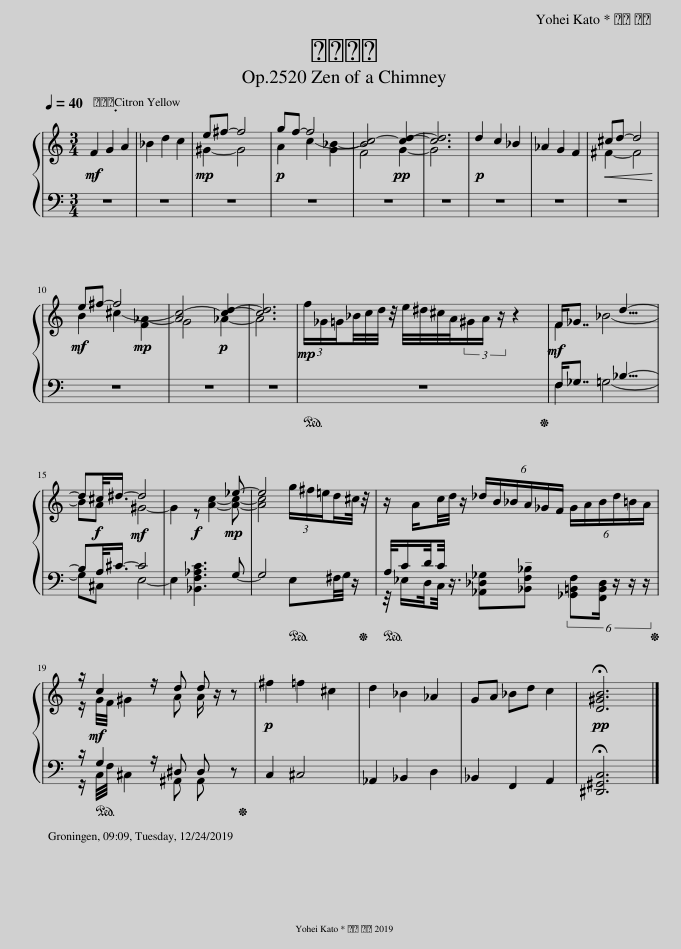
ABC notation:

X:1
%%score { ( 1 3 ) | ( 2 4 ) }
L:1/8
Q:1/4=40
M:3/4
I:linebreak $
K:C
V:1 treble
V:3 treble
V:2 bass
V:4 bass
V:1
!mf! F2 G2 A2 | _B2 d2 c2 |!mp! ^G2- G4 |!p! A2 c2- [G_B-]2 | F4!pp! G2- | %5
 G6 |!p! d2 c2 _B2 | _A2 G2 F2 |!<(! ^F2- F4!<)! |$!mf! B2 ^c2-!mp! [F_A-]2 | %10
 G4!p! _A2- | A6 |!mp! (3f/_G/=G/_B/4c/4d/4 z/4 e/4^d/4^c/4A/4(3^G/A/ z/ z2 |!mf! F2 _B4- |$ B!f!A!mf! ^G4- | %15
 G2!f! z [Ac]2-!mp! [Ac]- | [Ac]4 (3g/^f/=e/d/^c/4 z/4 | z/ A/c/4d/4 z/ (6:4:6_d/B/_B/A/_G/F/ (6:4:6G/A/B/d/=B/A/ |$ z/!mf! G/4F/4 ^G2 A A/ z/ z |!p! ^f2 =f2 ^c2 | %20
 d2 _B2 _A2 | GA _Bd c2 |!pp! !fermata![D^GB]6 |] %23
V:2
 z6 | z6 | z6 | z6 | z6 | %5
 z6 | z6 | z6 | z6 |$ z6 | %10
 z6 | z6 |!ped! z6!ped-up! | F,2 =G,4- |$ G,^C, E,4- | %15
 E,2 [_B,,F,_A,C]3 G,- | G,4!ped! E,^F,/4G,/4 z/!ped-up! |!ped! z/4 _E,/D,/4C,/4 z3/4 [_A,,_D,_G,]!tenuto![_B,,F,_B,] (6:4:5[_G,,=B,,F,][F,,B,,D,]/ z/ z/ z/!ped-up! |$ z/!ped! C,/4F,/4 ^C,2 ^A,, A,, z!ped-up! | C,2 ^C,4 | %20
 _A,,2 _B,,2 D,2 | _B,,2 F,,2 A,,2 | !fermata![^D,,^G,,C,]6 |] %23
V:3
 x6 | x6 | e^f- f4 | gf- f4 | [Bc-]4 [cd]2- | %5
 [cd]6 | x6 | x6 | ^cd- d4 |$ e^f- f4 | %10
 [Ac-]4 [cd]2- | [cd]6 | x6 | F/_G7/4 d15/4- |$ d^c/<^d/- d4 | %15
 x5 _e- | e4 x2 | x6 |$ z/ c2 z/ d d x | x6 | %20
 x6 | x6 | x6 |] %23
V:4
 x6 | x6 | x6 | x6 | x6 | %5
 x6 | x6 | x6 | x6 |$ x6 | %10
 x6 | x6 | x6 | F,/_G,7/4 _B,15/4- |$ B,A,/<^C/- C4 | %15
 x6 | x6 | A,/4C/D/4C/4 x19/4 |$ z/ G,2 z/ ^D, D, x | x6 | %20
 x6 | x6 | x6 |] %23
